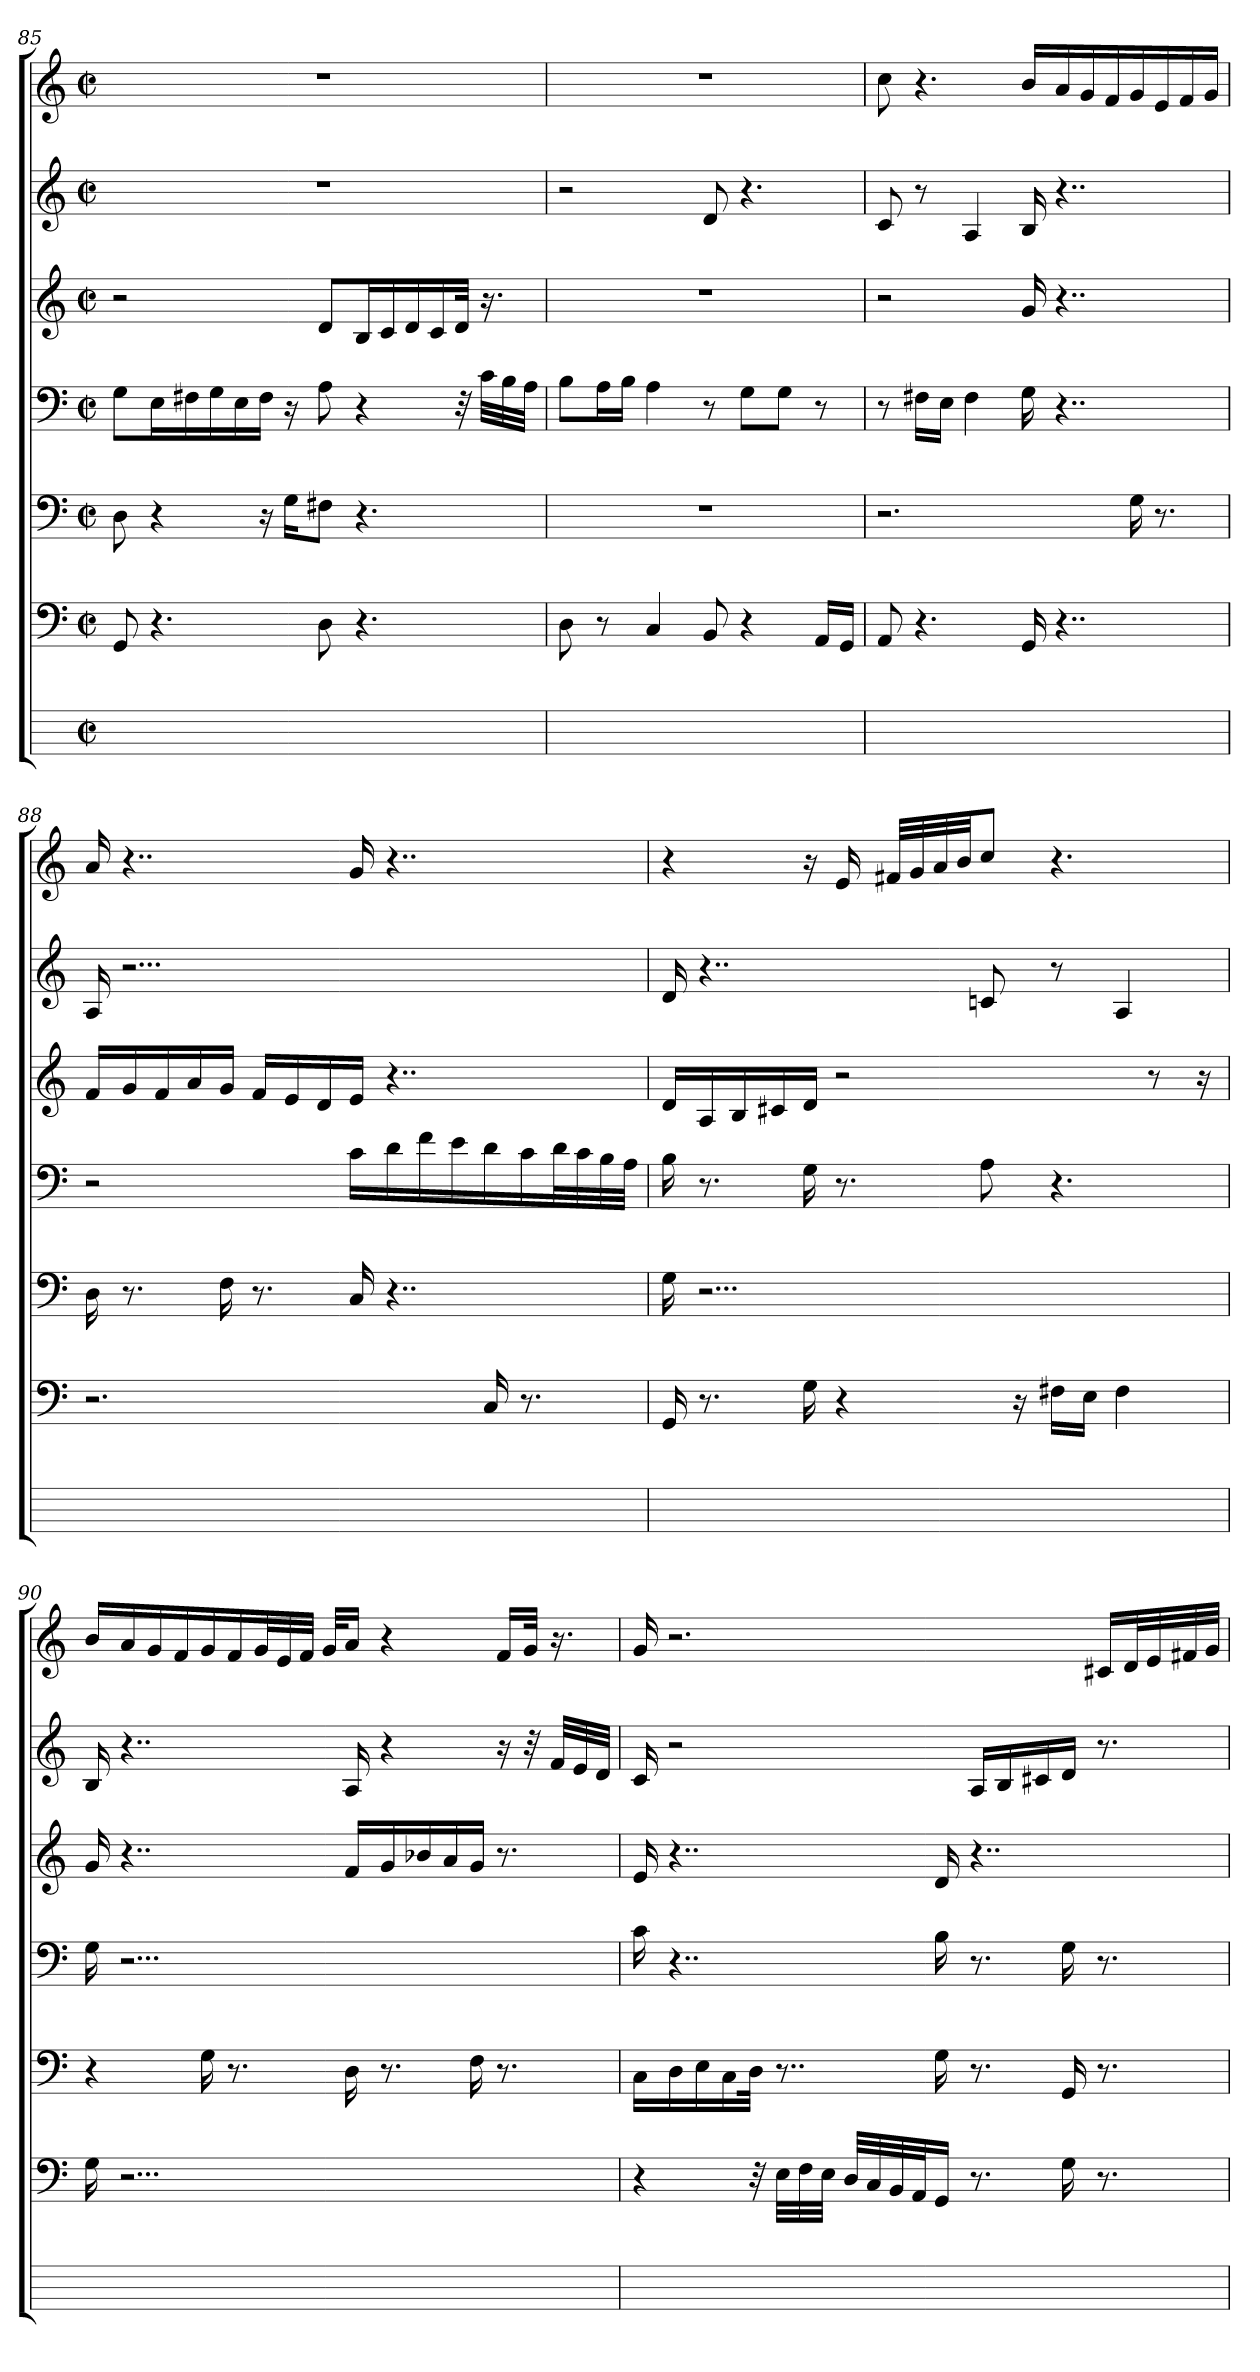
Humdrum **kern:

**kern	**kern	**kern	**kern	**kern	**kern	**kern
*part7	*part6	*part5	*part4	*part3	*part2	*part1
*staff7	*staff6	*staff5	*staff4	*staff3	*staff2	*staff1
*	*clefF4	*clefF4	*clefF4	*clefG2	*clefG2	*clefG2
*	*k[]	*k[]	*k[]	*k[]	*k[]	*k[]
*	*C:	*C:	*C:	*C:	*C:	*C:
*M2/2	*M2/2	*M2/2	*M2/2	*M2/2	*M2/2	*M2/2
*met(c|)	*met(c|)	*met(c|)	*met(c|)	*met(c|)	*met(c|)	*met(c|)
=85	=85	=85	=85	=85	=85	=85
1ryy	8GG	8D	8GL	2r	1r	1r
.	4.r	4r	16EiL	.	.	.
.	.	.	16F#Xi	.	.	.
.	.	.	16Gi	.	.	.
.	.	.	16Ei	.	.	.
.	.	16r	16F#jJJ	.	.	.
.	.	16GiKL	16r	.	.	.
.	8D	8F#ZJ	8A	8djL	.	.
.	4.r	4.r	4r	16BiL	.	.
.	.	.	.	16ci	.	.
.	.	.	.	16di	.	.
.	.	.	.	16ci	.	.
.	.	.	32r	32djJJk	.	.
.	.	.	32ciLLL	16.r	.	.
.	.	.	32Bi	.	.	.
.	.	.	32AiJJJ	.	.	.
=86	=86	=86	=86	=86	=86	=86
1ryy	8D	1r	8BL	1r	2r	1r
.	8r	.	16AiL	.	.	.
.	.	.	16BiJJ	.	.	.
.	4C	.	4A	.	.	.
.	8BB	.	8r	.	8d	.
.	4r	.	8GL	.	4.r	.
.	.	.	8GJ	.	.	.
.	16AAiLL	.	8r	.	.	.
.	16GGiJJ	.	.	.	.	.
=87	=87	=87	=87	=87	=87	=87
1ryy	8AA	2.r	8r	2r	8c	8cc
.	4.r	.	16F#XiLL	.	8r	4.r
.	.	.	16EiJJ	.	.	.
.	.	.	4F#	.	4A	.
.	16GG	.	16G	16g	16B	16bLL
.	4..r	.	4..r	4..r	4..r	16ai
.	.	.	.	.	.	16gi
.	.	.	.	.	.	16fi
.	.	16G	.	.	.	16g
.	.	8.r	.	.	.	16ei
.	.	.	.	.	.	16fi
.	.	.	.	.	.	16giJJ
=88	=88	=88	=88	=88	=88	=88
1ryy	2.r	16D	2r	16fLL	16A	16a
.	.	8.r	.	16gi	2...r	4..r
.	.	.	.	16fi	.	.
.	.	.	.	16ai	.	.
.	.	16F	.	16gjJJ	.	.
.	.	8.r	.	16fiLL	.	.
.	.	.	.	16ei	.	.
.	.	.	.	16di	.	.
.	.	16C	16cLL	16eJJ	.	16g
.	.	4..r	16di	4..r	.	4..r
.	.	.	16fi	.	.	.
.	.	.	16ei	.	.	.
.	16C	.	16dj	.	.	.
.	8.r	.	16ci	.	.	.
.	.	.	32diL	.	.	.
.	.	.	32ci	.	.	.
.	.	.	32Bi	.	.	.
.	.	.	32AiJJJ	.	.	.
=89	=89	=89	=89	=89	=89	=89
1ryy	16GG	16G	16B	16dLL	16d	4r
.	8.r	2...r	8.r	16Ai	4..r	.
.	.	.	.	16Bi	.	.
.	.	.	.	16c#Xi	.	.
.	16G	.	16G	16dVJJ	.	16r
.	4r	.	8.r	2r	.	16ei
.	.	.	.	.	.	32f#XiLLL
.	.	.	.	.	.	32gi
.	.	.	.	.	.	32ai
.	.	.	.	.	.	32biJJ
.	.	.	8A	.	8cn	8ccJ
.	16r	.	.	.	.	.
.	16F#XLL	.	4.r	.	8r	4.r
.	16EiJJ	.	.	.	.	.
.	4F#	.	.	.	4A	.
.	.	.	.	8r	.	.
.	.	.	.	16r	.	.
=90	=90	=90	=90	=90	=90	=90
1ryy	16G	4r	16G	16g	16B	16bLL
.	2...r	.	2...r	4..r	4..r	16ai
.	.	.	.	.	.	16gi
.	.	.	.	.	.	16fi
.	.	16G	.	.	.	16g
.	.	8.r	.	.	.	16fi
.	.	.	.	.	.	32giL
.	.	.	.	.	.	32ei
.	.	.	.	.	.	32fiJJJ
.	.	.	.	.	.	32giKLL
.	.	16D	.	16fLL	16A	16aJJ
.	.	8.r	.	16gi	4r	4r
.	.	.	.	16b-Xi	.	.
.	.	.	.	16ai	.	.
.	.	16F	.	16gjJJ	.	.
.	.	8.r	.	8.r	16r	16fiLL
.	.	.	.	.	32r	32gjJJk
.	.	.	.	.	32fiLLL	16.r
.	.	.	.	.	32ei	.
.	.	.	.	.	32diJJJ	.
=91	=91	=91	=91	=91	=91	=91
1ryy	4r	16CLL	16c	16e	16c	16g
.	.	16Di	4..r	4..r	2r	2.r
.	.	16Ei	.	.	.	.
.	.	16Ci	.	.	.	.
.	32r	32DjJJk	.	.	.	.
.	32EiLLL	8..r	.	.	.	.
.	32Fi	.	.	.	.	.
.	32EiJJJ	.	.	.	.	.
.	32DiLLL	.	.	.	.	.
.	32Ci	.	.	.	.	.
.	32BBi	.	.	.	.	.
.	32AAiJ	.	.	.	.	.
.	16GGJJ	16G	16B	16d	.	.
.	8.r	8.r	8.r	4..r	16AiLL	.
.	.	.	.	.	16Bi	.
.	.	.	.	.	16c#Xi	.
.	16G	16GG	16G	.	16dJJ	.
.	8.r	8.r	8.r	.	8.r	16c#iLL
.	.	.	.	.	.	32diL
.	.	.	.	.	.	32ei
.	.	.	.	.	.	32f#Xi
.	.	.	.	.	.	32giJJJ
=	=	=	=	=	=	=
*-	*-	*-	*-	*-	*-	*-
